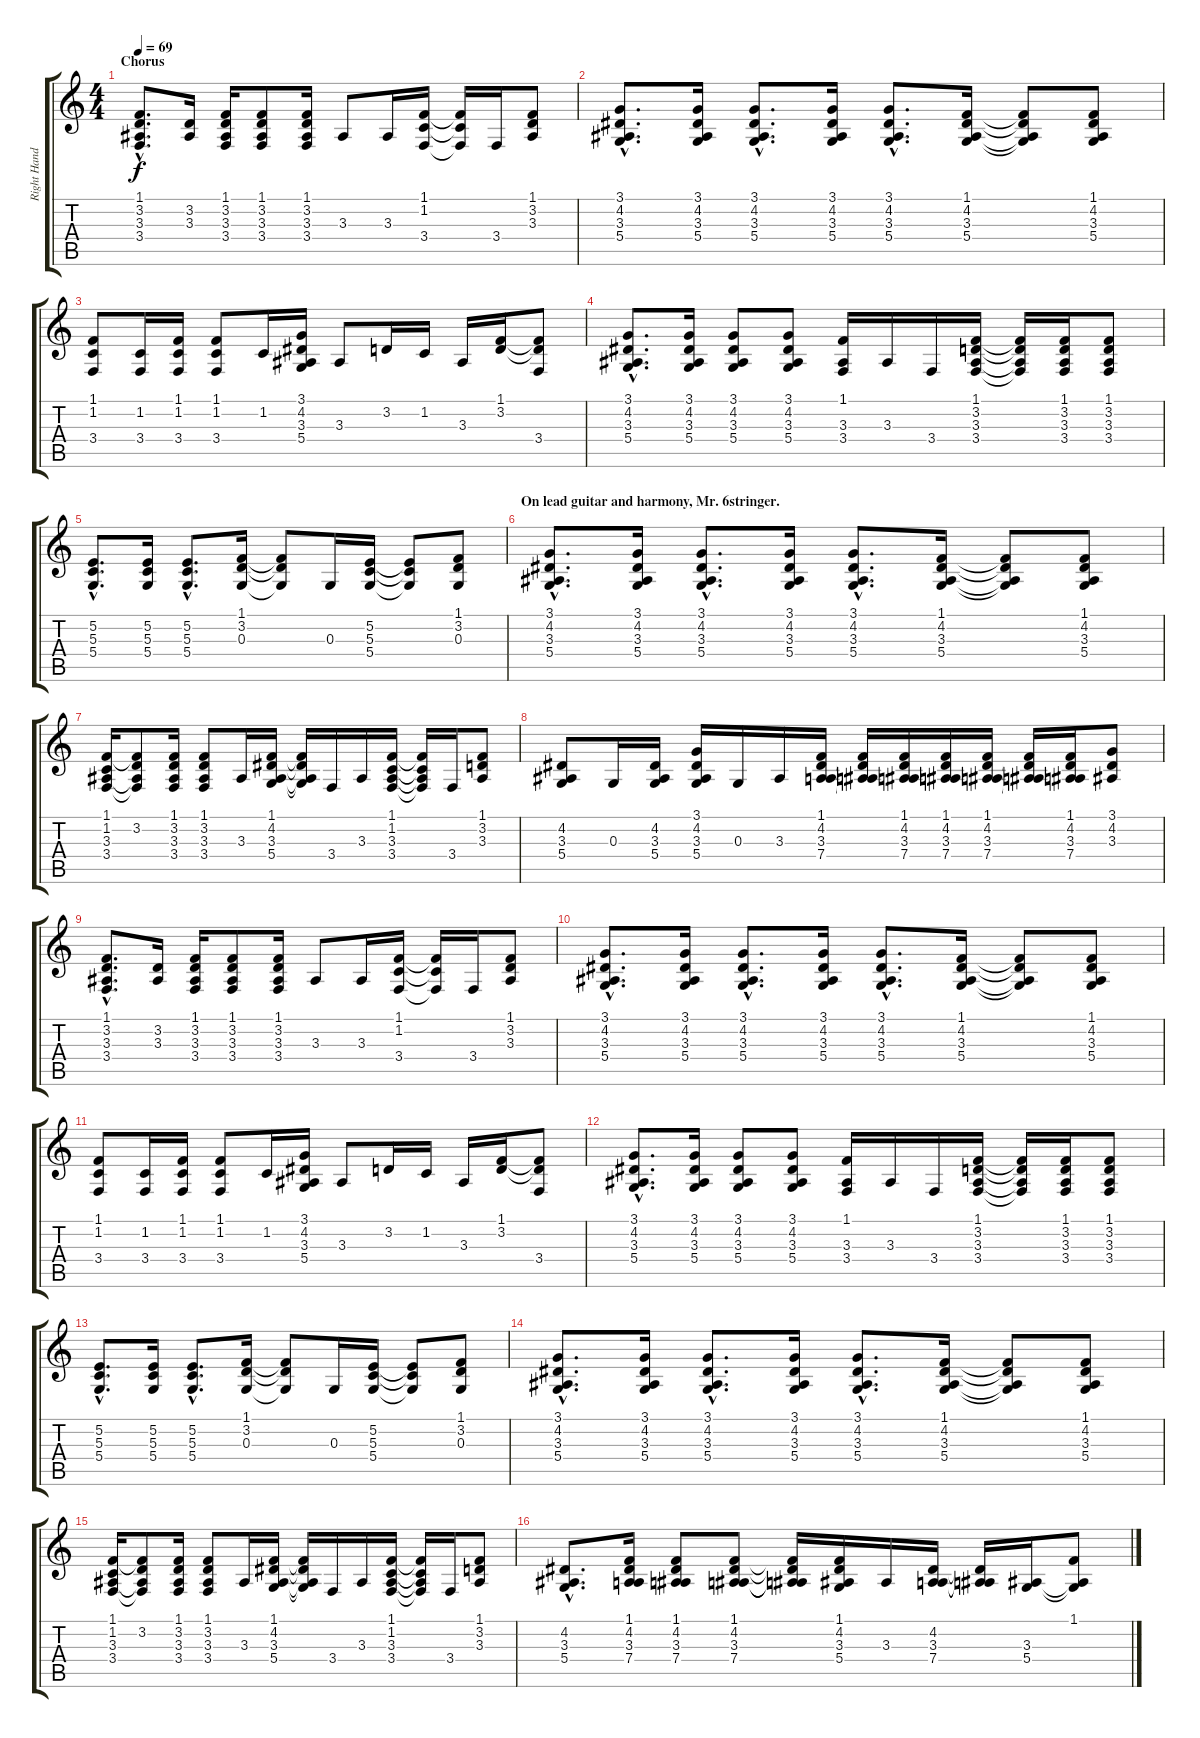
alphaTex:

\track ("Right Hand" "Right Hand") {instrument acousticgrandpiano}
\staff {score tabs}
\tuning (E4 B3 G3 D3 A2 E2) {hide}
\ts (4 4)
\section ("" "Chorus")
\tempo 69
\clef g2
\ks c
(1.1{hac} 3.2{hac} 3.3{hac} 3.4{hac}).8{d dy f} (3.2 3.3).16 (1.1 3.2 3.3 3.4).16 (1.1 3.2 3.3 3.4).8 (1.1 3.2 3.3 3.4).16 3.3.8 3.3.16 (1.1 1.2 3.4).16 (1.1{t} 1.2{t} 3.4{t}).16 3.4.16 (1.1 3.2 3.3).8 |
(3.1{hac} 4.2{hac} 3.3{hac} 5.4{hac}).8{d} (3.1 4.2 3.3 5.4).16 (3.1{hac} 4.2{hac} 3.3{hac} 5.4{hac}).8{d} (3.1 4.2 3.3 5.4).16 (3.1{hac} 4.2{hac} 3.3{hac} 5.4{hac}).8{d} (1.1 4.2 3.3 5.4).16 (1.1{t} 4.2{t} 3.3{t} 5.4{t}).8 (1.1 4.2 3.3 5.4).8 |
(1.1 1.2 3.4).8 (1.2 3.4).16 (1.1 1.2 3.4).16 (1.1 1.2 3.4).8 1.2.16 (3.1 4.2 3.3 5.4).16 3.3.8 3.2.16 1.2.16 3.3.16 (1.1 3.2).16 (1.1{t} 3.2{t} 3.4).8 |
(3.1{hac} 4.2{hac} 3.3{hac} 5.4{hac}).8{d} (3.1 4.2 3.3 5.4).16 (3.1 4.2 3.3 5.4).8 (3.1 4.2 3.3 5.4).8 (1.1 3.3 3.4).16 3.3.16 3.4.16 (1.1 3.2 3.3 3.4).16 (1.1{t} 3.2{t} 3.3{t} 3.4{t}).16 (1.1 3.2 3.3 3.4).16 (1.1 3.2 3.3 3.4).8 |
(5.2{hac} 5.3{hac} 5.4{hac}).8{d} (5.2 5.3 5.4).16 (5.2{hac} 5.3{hac} 5.4{hac}).8{d} (1.1 3.2 0.3).16 (1.1{t} 3.2{t} 0.3{t}).8 0.3.16 (5.2 5.3 5.4).16 (5.2{t} 5.3{t} 5.4{t}).8 (1.1 3.2 0.3).8 |
\section ("" "On lead guitar and harmony, Mr. 6stringer.")
(3.1{hac} 4.2{hac} 3.3{hac} 5.4{hac}).8{d} (3.1 4.2 3.3 5.4).16 (3.1{hac} 4.2{hac} 3.3{hac} 5.4{hac}).8{d} (3.1 4.2 3.3 5.4).16 (3.1{hac} 4.2{hac} 3.3{hac} 5.4{hac}).8{d} (1.1 4.2 3.3 5.4).16 (1.1{t} 4.2{t} 3.3{t} 5.4{t}).8 (1.1 4.2 3.3 5.4).8 |
(1.1 1.2 3.3 3.4).16 (1.1{t} 3.2 3.3{t} 3.4{t}).8 (1.1 3.2 3.3 3.4).16 (1.1 3.2 3.3 3.4).8 3.3.16 (1.1 4.2 3.3 5.4).16 (1.1{t} 4.2{t} 3.3{t} 5.4{t}).16 3.4.16 3.3.16 (1.1 1.2 3.3 3.4).16 (1.1{t} 1.2{t} 3.3{t} 3.4{t}).16 3.4.16 (1.1 3.2 3.3).8 |
(4.2 3.3 5.4).8 0.3.16 (4.2 3.3 5.4).16 (3.1 4.2 3.3 5.4).16 0.3.16 3.3.16 (1.1 4.2 3.3 7.4).16 (1.1{t} 4.2{t} 3.3{t} 7.4{t}).16 (1.1 4.2 3.3 7.4).16 (1.1 4.2 3.3 7.4).16 (1.1 4.2 3.3 7.4).16 (1.1{t} 4.2{t} 3.3{t} 7.4{t}).16 (1.1 4.2 3.3 7.4).16 (3.1 4.2 3.3).8 |
(1.1{hac} 3.2{hac} 3.3{hac} 3.4{hac}).8{d} (3.2 3.3).16 (1.1 3.2 3.3 3.4).16 (1.1 3.2 3.3 3.4).8 (1.1 3.2 3.3 3.4).16 3.3.8 3.3.16 (1.1 1.2 3.4).16 (1.1{t} 1.2{t} 3.4{t}).16 3.4.16 (1.1 3.2 3.3).8 |
(3.1{hac} 4.2{hac} 3.3{hac} 5.4{hac}).8{d} (3.1 4.2 3.3 5.4).16 (3.1{hac} 4.2{hac} 3.3{hac} 5.4{hac}).8{d} (3.1 4.2 3.3 5.4).16 (3.1{hac} 4.2{hac} 3.3{hac} 5.4{hac}).8{d} (1.1 4.2 3.3 5.4).16 (1.1{t} 4.2{t} 3.3{t} 5.4{t}).8 (1.1 4.2 3.3 5.4).8 |
(1.1 1.2 3.4).8 (1.2 3.4).16 (1.1 1.2 3.4).16 (1.1 1.2 3.4).8 1.2.16 (3.1 4.2 3.3 5.4).16 3.3.8 3.2.16 1.2.16 3.3.16 (1.1 3.2).16 (1.1{t} 3.2{t} 3.4).8 |
(3.1{hac} 4.2{hac} 3.3{hac} 5.4{hac}).8{d} (3.1 4.2 3.3 5.4).16 (3.1 4.2 3.3 5.4).8 (3.1 4.2 3.3 5.4).8 (1.1 3.3 3.4).16 3.3.16 3.4.16 (1.1 3.2 3.3 3.4).16 (1.1{t} 3.2{t} 3.3{t} 3.4{t}).16 (1.1 3.2 3.3 3.4).16 (1.1 3.2 3.3 3.4).8 |
(5.2{hac} 5.3{hac} 5.4{hac}).8{d} (5.2 5.3 5.4).16 (5.2{hac} 5.3{hac} 5.4{hac}).8{d} (1.1 3.2 0.3).16 (1.1{t} 3.2{t} 0.3{t}).8 0.3.16 (5.2 5.3 5.4).16 (5.2{t} 5.3{t} 5.4{t}).8 (1.1 3.2 0.3).8 |
(3.1{hac} 4.2{hac} 3.3{hac} 5.4{hac}).8{d} (3.1 4.2 3.3 5.4).16 (3.1{hac} 4.2{hac} 3.3{hac} 5.4{hac}).8{d} (3.1 4.2 3.3 5.4).16 (3.1{hac} 4.2{hac} 3.3{hac} 5.4{hac}).8{d} (1.1 4.2 3.3 5.4).16 (1.1{t} 4.2{t} 3.3{t} 5.4{t}).8 (1.1 4.2 3.3 5.4).8 |
(1.1 1.2 3.3 3.4).16 (1.1{t} 3.2 3.3{t} 3.4{t}).8 (1.1 3.2 3.3 3.4).16 (1.1 3.2 3.3 3.4).8 3.3.16 (1.1 4.2 3.3 5.4).16 (1.1{t} 4.2{t} 3.3{t} 5.4{t}).16 3.4.16 3.3.16 (1.1 1.2 3.3 3.4).16 (1.1{t} 1.2{t} 3.3{t} 3.4{t}).16 3.4.16 (1.1 3.2 3.3).8 |
(4.2{hac} 3.3{hac} 5.4{hac}).8{d} (1.1 4.2 3.3 7.4).16 (1.1 4.2 3.3 7.4).8 (1.1 4.2 3.3 7.4).8 (1.1{t} 4.2{t} 3.3{t} 7.4{t}).16 (1.1 4.2 3.3 5.4).16 3.3.16 (4.2 3.3 7.4).16 (4.2{t} 3.3{t} 7.4{t}).16 (3.3 5.4).16 (1.1 3.3{t} 5.4{t}).8
